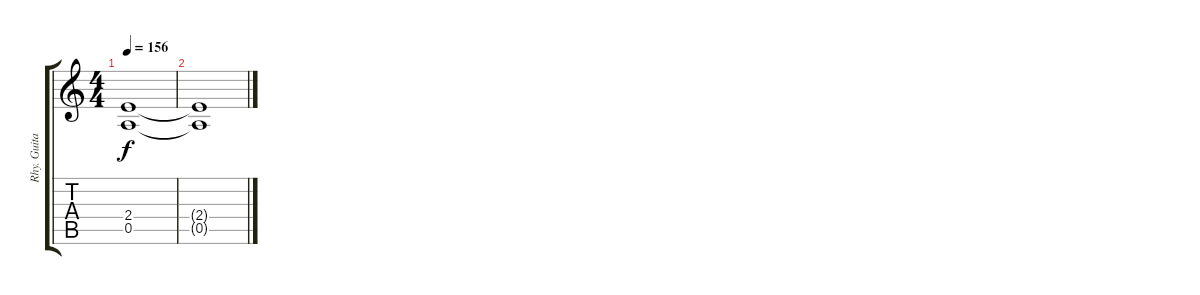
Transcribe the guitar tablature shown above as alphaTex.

\track ("Rhy. Guitar 2" "Rhy. Guita") {instrument distortionguitar}
\staff {score tabs}
\tuning (E4 B3 G3 D3 A2 E2) {hide}
\ts (4 4)
\tempo 156
\clef g2
\ks c
(2.4 0.5).1{dy f} |
(2.4{t} 0.5{t}).1
